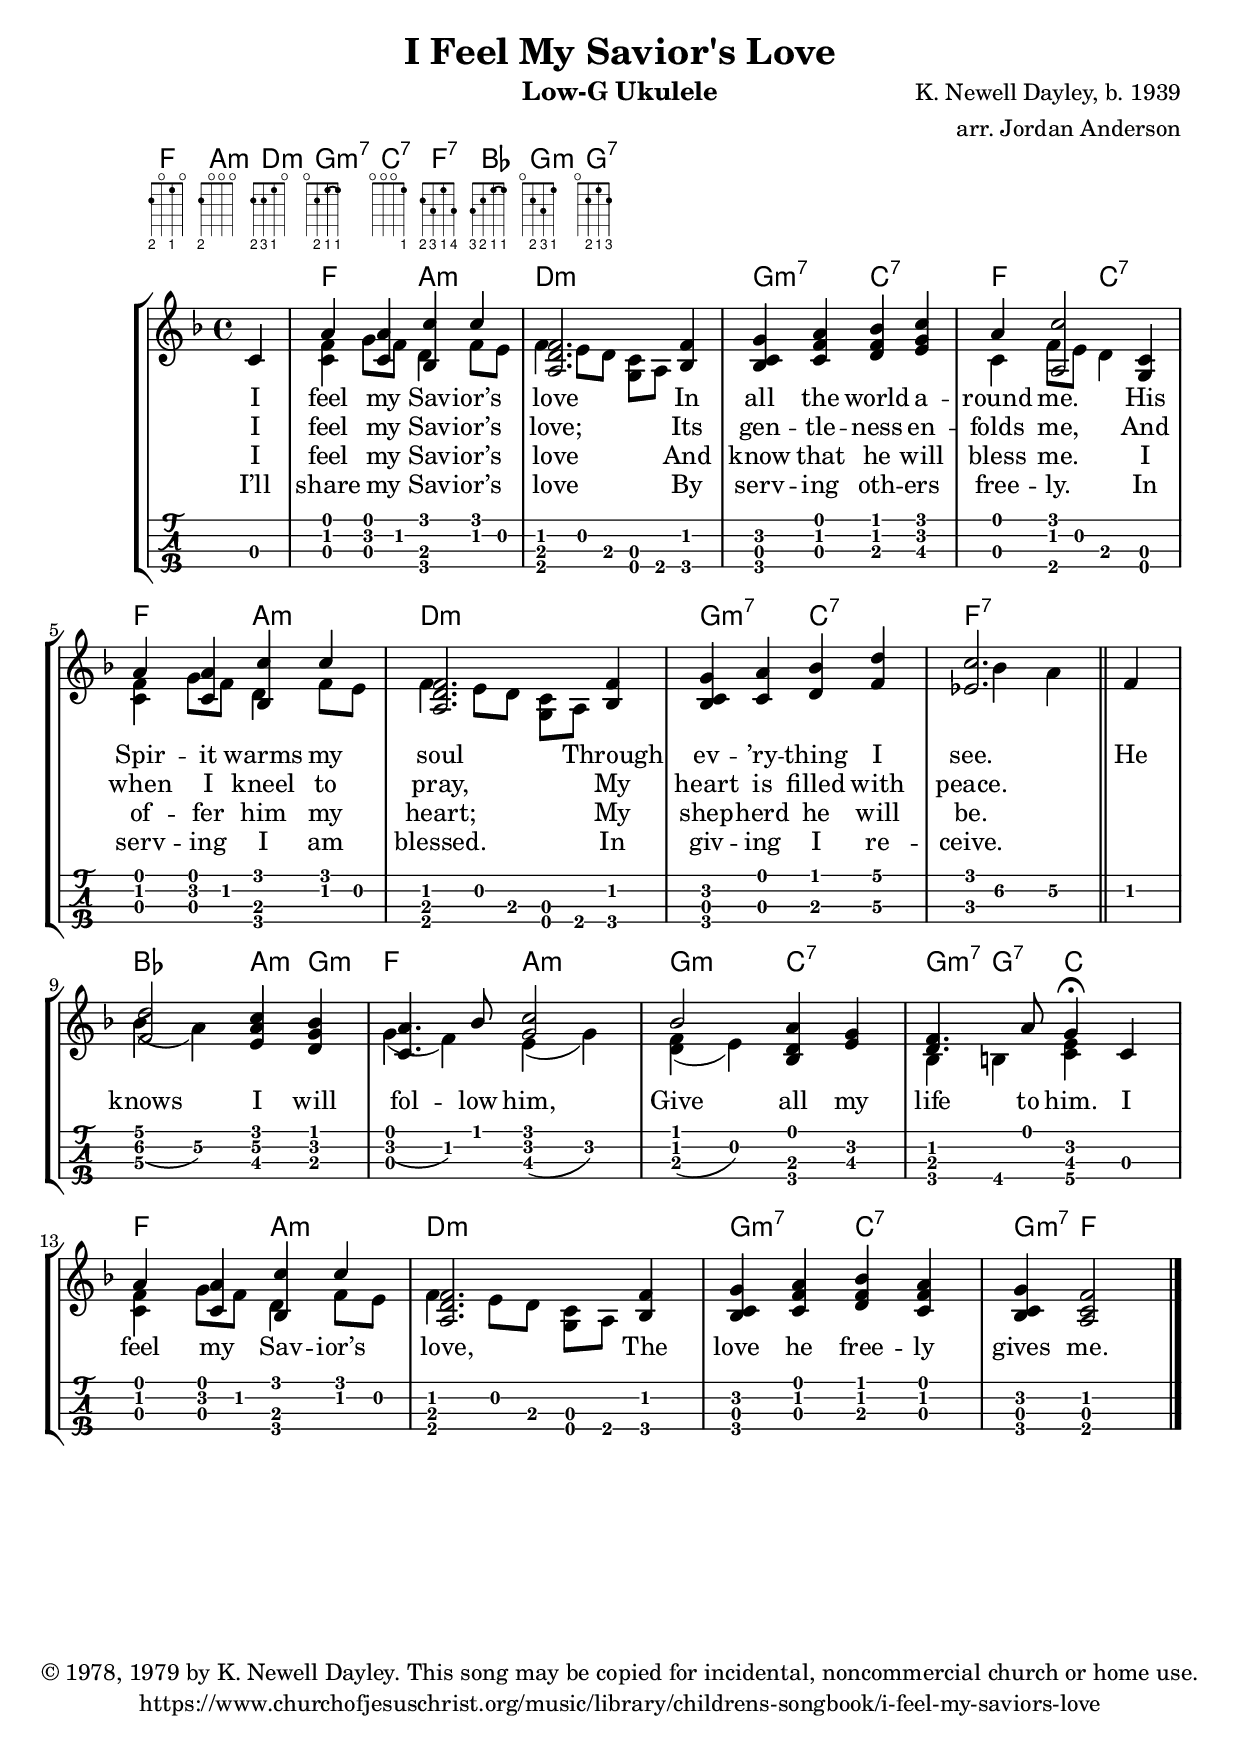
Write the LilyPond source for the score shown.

\version "2.20.0"
\language "english"

\header {
    title = "I Feel My Savior's Love"
    composer = "K. Newell Dayley, b. 1939"
    instrument = "Low-G Ukulele"
    %poet = "Ralph Rodgers Jr., 1936–1996; K. Newell Dayley, b. 1939; and Laurie Huffman, b. 1948"
    arranger = "arr. Jordan Anderson"
    % these appear at bottom of page
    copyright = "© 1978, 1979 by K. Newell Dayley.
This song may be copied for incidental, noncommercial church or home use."
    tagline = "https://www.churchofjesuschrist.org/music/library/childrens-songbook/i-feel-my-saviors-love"
  }

% Fret chords at top of piece

\include "predefined-ukulele-fretboards.ly"
low-g-ukulele-tuning = \stringTuning <g c' e' a'>

TopChords = {
  \chordmode {
    f a:m d:m g:m7 c:7 f:7 bf g:m g:7
  }
}

\score{
  <<
    \new ChordNames {
      \TopChords
    }
    \new FretBoards {
      \set Staff.stringTunings = #ukulele-tuning
      \TopChords
    }
  >>
}


% Main music

melody = {
  % I feel ...
  c' a' <a' c'> <c'' bf> c'' <f' d' a>2. <f' bf>4
  % all the world ...
  <g' c' bf>4 <a' f' c'> <bf' f' d'> <c'' g' e'>
  % round me...
  a' <c'' a>2 <c' g>4

  % Spirit warms...
  a' <a' c'> <c'' bf> c'' <f' d' a>2. <f' bf>4
  %Everything I see
  <g' c' bf>4 <a' c'> <bf' d'> <d'' f'\3>
  <c''\1 ef'\3>2. \bar "||"

  % He knows I will
  f'4 <d''\1 f'\3>2 <c'' a' e'>4 <bf' g' d'>
  % follow him...
  <a' c'>4. bf'8 <c'' g'\2>2   bf'
  % all my
  <a' d' bf>4 <g' e'>
  % life to him
  <f' d'>4. a'8 g'4\2\fermata

  % I feel my...
  c' a' <a' c'> <c'' bf> c'' <f' d' a>2. <f' bf>4
  % The love he...
  <g' c' bf>4 <a' f' c'> <bf' f' d'> <a' f' c'> <g' c' bf> <f' c' a>2
  \bar "|."
}
alto = {
  % I feel ...
  s4 <f' c'>4 g'8 f'8 d'4 f'8 e'8 f'4 e'8 d' <c' g> a
  % all the world ...
  s4 s1
  % round me...
  c'4 f'8 e'8 d'4

  % Spirit warms...
  s4 <f' c'> g'8 f'8 d'4 f'8 e'8 f'4 e'8 d' <c' g> a s4
  %Everything I see
  s1
  s4 bf'4\2 a'\2 s

  % knows I will
  bf'4\2 (a'\2) s2
  % follow him...
  g'4 (f') e'\3 (g') <f' d'> (e')
  % all my
  s2
  %life to him
  bf4 b <c'\4 e'\3>

  % I feel my...
  s4 <f' c'>4 g'8 f'8 d'4 f'8 e'8 f'4 e'8 d' <c' g> a
  % The love he...
  s1
}

StaffChords = \chordmode {
  s4 f2 a:m d1:m g2:m7 c:7 f2 c:7
     f2 a:m d1:m g2:m7 c:7 f1:7
     bf2 a4:m g:m f2 a:m g:m c:7 g4:m7 g:7 c2
     f2 a:m d1:m g2:m7 c:7 g4:m7 f2
}

verseOne = \lyricmode {
  I feel my Sav -- ior’s love
  In all the world a -- round me.
  His Spir -- it warms my soul
  Through ev -- ’ry -- thing I see.

  He knows I will fol -- low him,
  Give all my life to him.
  I feel my Sav -- ior’s love,
  The love he free -- ly gives me.
}

verseTwo = \lyricmode {
  I feel my Sav -- ior’s love;
  Its gen -- tle -- ness en -- folds me,
  And when I kneel to pray,
  My heart is filled with peace.
}

verseThree = \lyricmode {
  I feel my Sav -- ior’s love
  And know that he will bless me.
  I of -- fer him my heart;
  My shep -- herd he will be.
}

verseFour = \lyricmode {
  I’ll share my Sav -- ior’s love
  By serv -- ing oth -- ers free -- ly.
  In serv -- ing I am blessed.
  In giv -- ing I re -- ceive.
}

\score {
  \layout { \omit Voice.StringNumber }
  \midi {\tempo 4 = 84}
  <<
    \new ChordNames \StaffChords
    \new StaffGroup <<
      \new Staff <<
        \time 4/4
        \clef treble
        \key f \major
        \set Staff.midiInstrument = "acoustic guitar (nylon)"
        \partial 4
        \new Voice = "melodyVoice" { \voiceOne \melody }
        \new Voice { \voiceTwo \alto }
        \new Lyrics \lyricsto "melodyVoice" \verseOne
        \new Lyrics \lyricsto "melodyVoice" \verseTwo
        \new Lyrics \lyricsto "melodyVoice" \verseThree
        \new Lyrics \lyricsto "melodyVoice" \verseFour
      >>

      \new TabStaff <<
        \set TabStaff.stringTunings = #low-g-ukulele-tuning
        \absolute <<
          \new TabVoice { \voiceOne \melody }
          \new TabVoice { \voiceTwo \alto }
        >>
      >>
    >>
  >>
}
